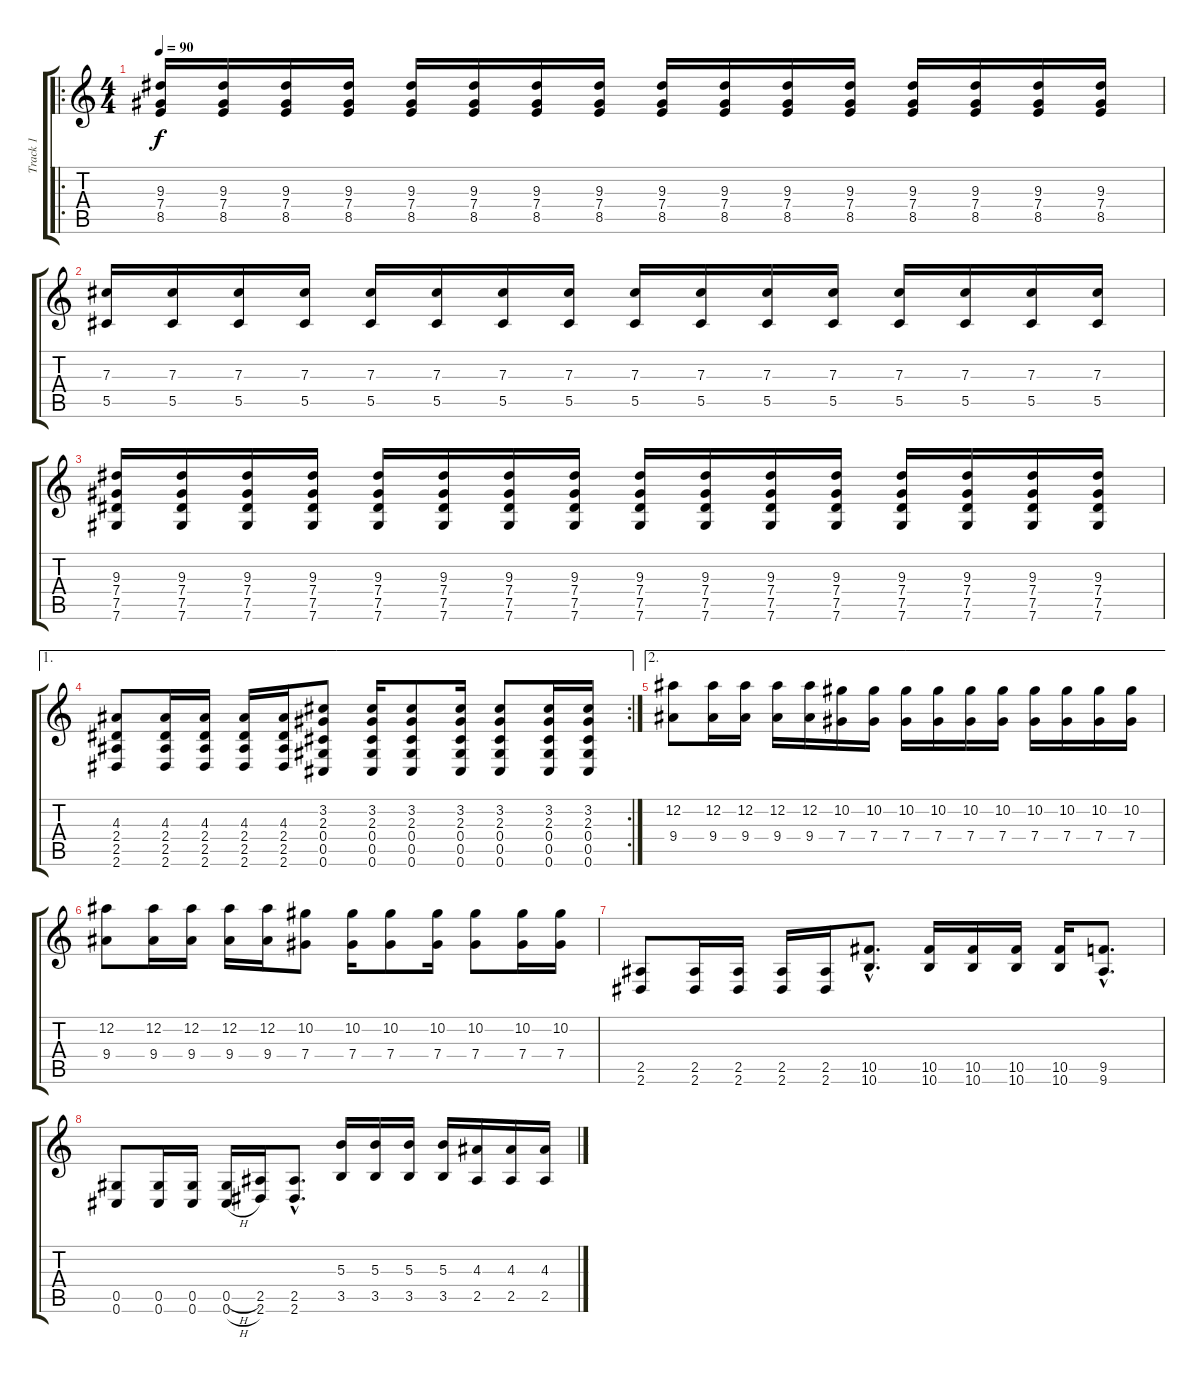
\track ("Track 1" "Track 1") {instrument distortionguitar}
\staff {score tabs}
\tuning (Eb4 Bb3 Gb3 Db3 Ab2 Db2) {hide}
\ro
\ts (4 4)
\tempo 90
\clef g2
\ks c
(9.3 7.4 8.5).16{dy f} (9.3 7.4 8.5).16 (9.3 7.4 8.5).16 (9.3 7.4 8.5).16 (9.3 7.4 8.5).16 (9.3 7.4 8.5).16 (9.3 7.4 8.5).16 (9.3 7.4 8.5).16 (9.3 7.4 8.5).16 (9.3 7.4 8.5).16 (9.3 7.4 8.5).16 (9.3 7.4 8.5).16 (9.3 7.4 8.5).16 (9.3 7.4 8.5).16 (9.3 7.4 8.5).16 (9.3 7.4 8.5).16 |
(7.3 5.5).16 (7.3 5.5).16 (7.3 5.5).16 (7.3 5.5).16 (7.3 5.5).16 (7.3 5.5).16 (7.3 5.5).16 (7.3 5.5).16 (7.3 5.5).16 (7.3 5.5).16 (7.3 5.5).16 (7.3 5.5).16 (7.3 5.5).16 (7.3 5.5).16 (7.3 5.5).16 (7.3 5.5).16 |
(9.3 7.4 7.5 7.6).16 (9.3 7.4 7.5 7.6).16 (9.3 7.4 7.5 7.6).16 (9.3 7.4 7.5 7.6).16 (9.3 7.4 7.5 7.6).16 (9.3 7.4 7.5 7.6).16 (9.3 7.4 7.5 7.6).16 (9.3 7.4 7.5 7.6).16 (9.3 7.4 7.5 7.6).16 (9.3 7.4 7.5 7.6).16 (9.3 7.4 7.5 7.6).16 (9.3 7.4 7.5 7.6).16 (9.3 7.4 7.5 7.6).16 (9.3 7.4 7.5 7.6).16 (9.3 7.4 7.5 7.6).16 (9.3 7.4 7.5 7.6).16 |
\ae 1
\rc 2
(4.3 2.4 2.5 2.6).8 (4.3 2.4 2.5 2.6).16 (4.3 2.4 2.5 2.6).16 (4.3 2.4 2.5 2.6).16 (4.3 2.4 2.5 2.6).16 (3.2 2.3 0.4 0.5 0.6).8 (3.2 2.3 0.4 0.5 0.6).16 (3.2 2.3 0.4 0.5 0.6).8 (3.2 2.3 0.4 0.5 0.6).16 (3.2 2.3 0.4 0.5 0.6).8 (3.2 2.3 0.4 0.5 0.6).16 (3.2 2.3 0.4 0.5 0.6).16 |
\ae 2
(12.2 9.4).8 (12.2 9.4).16 (12.2 9.4).16 (12.2 9.4).16 (12.2 9.4).16 (10.2 7.4).16 (10.2 7.4).16 (10.2 7.4).16 (10.2 7.4).16 (10.2 7.4).16 (10.2 7.4).16 (10.2 7.4).16 (10.2 7.4).16 (10.2 7.4).16 (10.2 7.4).16 |
(12.2 9.4).8 (12.2 9.4).16 (12.2 9.4).16 (12.2 9.4).16 (12.2 9.4).16 (10.2 7.4).8 (10.2 7.4).16 (10.2 7.4).8 (10.2 7.4).16 (10.2 7.4).8 (10.2 7.4).16 (10.2 7.4).16 |
(2.5 2.6).8 (2.5 2.6).16 (2.5 2.6).16 (2.5 2.6).16 (2.5 2.6).16 (10.5{hac} 10.6{hac}).8{d} (10.5 10.6).16 (10.5 10.6).16 (10.5 10.6).16 (10.5 10.6).16 (9.5{hac} 9.6{hac}).8{d} |
(0.5 0.6).8 (0.5 0.6).16 (0.5 0.6).16 (0.5{h} 0.6{h}).16 (2.5 2.6).16 (2.5{hac} 2.6{hac}).8{d} (5.3 3.5).16 (5.3 3.5).16 (5.3 3.5).16 (5.3 3.5).16 (4.3 2.5).16 (4.3 2.5).16 (4.3 2.5).16
